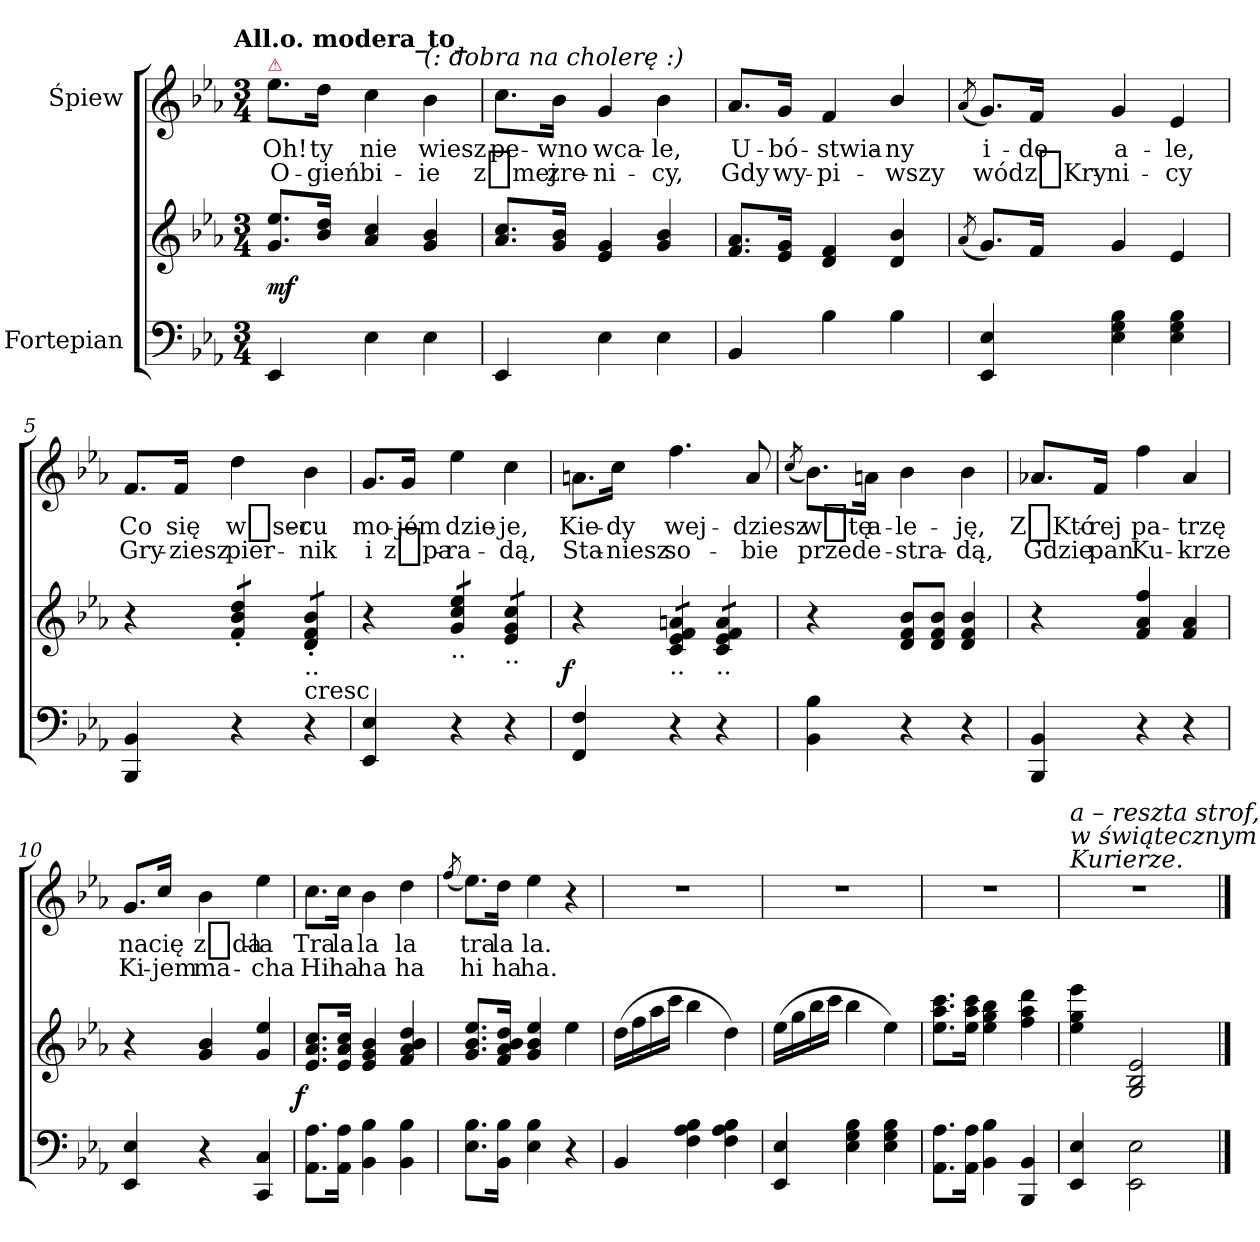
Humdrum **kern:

**kern	**kern	**dynam	**kern	**text	**text
*part2	*part2	*part2	*part1	*part1	*part1
*staff3	*staff2	*staff2/3	*staff1	*staff1	*staff1
*I"Fortepian	*	*	*I"Śpiew	*	*
*clefF4	*clefG2	*	*clefG2	*	*
*k[b-e-a-]	*k[b-e-a-]	*	*k[b-e-a-]	*	*
!!LO:TX:omd:t=All.o. modera_to_
*M3/4	*M3/4	*	*M3/4	*	*
=1	=1	=1	=1	=1	=1
!	!	!	!LO:TX:a:color=crimson:t=⚠	!	!
4EE-/	8.g/ 8.ee-/L	mf	8.ee-\L	Oh!	O-
.	16b-/ 16dd/Jk	.	16dd\Jk	ty	-gień
4E-\	4a-/ 4cc/	.	4cc\	nie	bi-
!	!	!	!LO:TX:a:i:t=(&colon; dobra na cholerę &colon;)	!	!
4E-\	4g/ 4b-/	.	4b-\	wiesz	-ie
=2	=2	=2	=2	=2	=2
4EE-/	8.a-/ 8.cc/L	.	8.cc\L	pe-	z_mej
.	16g/ 16b-/Jk	.	16b-\Jk	-wno	zre-
4E-\	4e-/ 4g/	.	4g/	wca-	-ni-
4E-\	4g/ 4b-/	.	4b-\	-le,	-cy,
=3	=3	=3	=3	=3	=3
4BB-/	8.f/ 8.a-/L	.	8.a-/L	U-	Gdy
.	16e-/ 16g/Jk	.	16g/Jk	-bó-	wy-
4B-\	4d/ 4f/	.	4f/	-stwia-	-pi-
4B-\	4d/ 4b-/	.	4b-/	-ny	-wszy
=4	=4	=4	=4	=4	=4
.	(8qa-/	.	(8qa-/	.	.
4EE-/ 4E-/	8.g/L)	.	8.g/L)	i-	wód
.	16f/Jk	.	16f/Jk	-de	z_Kry-
4E-\ 4G\ 4B-\	4g/	.	4g/	a-	-ni-
4E-\ 4G\ 4B-\	4e-/	.	4e-/	-le,	-cy
=5	=5	=5	=5	=5	=5
4BBB-/ 4BB-/	4r	.	8.f/L	Co	Gry-
.	.	.	16f/Jk	się	-ziesz
!	!LO:TX:b:t=..	!	!	!	!
*	*tremolo	*	*	*	*
4r	8f'/ 8b-'/ 8dd'/L	.	4dd\	w_ser-	pier-
.	8f'/ 8b-'/ 8dd'/J	.	.	.	.
!	!LO:TX:c:t=cresc	!	!	!	!
!	!LO:TX:b:t=..	!	!	!	!
4r	8d'/ 8f'/ 8b-'/L	.	4b-\	-cu	-nik
.	8d'/ 8f'/ 8b-'/J	.	.	.	.
=6	=6	=6	=6	=6	=6
4EE-/ 4E-/	4r	.	8.g/L	mo-	i
.	.	.	16g/Jk	-jém	z_pa-
!	!LO:TX:b:t=..	!	!	!	!
4r	8g/ 8cc/ 8ee-/L	.	4ee-\	dzie-	-ra-
.	8g/ 8cc/ 8ee-/J	.	.	.	.
!	!LO:TX:b:t=..	!	!	!	!
4r	8e-/ 8g/ 8cc/L	.	4cc\	-je,	-dą,
.	8e-/ 8g/ 8cc/J	.	.	.	.
=7	=7	=7	=7	=7	=7
!	!	!LO:DY:rj	!	!	!
4FF/ 4F/	4r	f	8.an\L	Kie-	Sta-
.	.	.	16cc\Jk	-dy	-niesz
!	!LO:TX:b:t=..	!	!	!	!
4r	8c/ 8e-/ 8f/ 8an/L	.	4.ff\	wej-	so-
.	8c/ 8e-/ 8f/ 8an/J	.	.	.	.
!	!LO:TX:b:t=..	!	!	!	!
4r	8c/ 8e-/ 8f/ 8a/L	.	.	.	.
.	8c/ 8e-/ 8f/ 8a/J	.	8a/	-dziesz	-bie
*	*Xtremolo	*	*	*	*
=8	=8	=8	=8	=8	=8
.	.	.	(8qcc/	.	.
4BB-\ 4B-\	4r	.	8.b-\L)	w_tę	przed
.	.	.	16an\Jk	a-	e-
4r	8d/ 8f/ 8b-/L	.	4b-\	-le-	-stra-
.	8d/ 8f/ 8b-/J	.	.	.	.
4r	4d/ 4f/ 4b-/	.	4b-\	-ję,	-dą,
=9	=9	=9	=9	=9	=9
4BBB-/ 4BB-/	4r	piiano	8.a-X/L	Z_Któ-	Gdzie
.	.	.	16f/Jk	-rej	pan
4r	4f/ 4a-/ 4ff/	.	4ff\	pa-	Ku-
4r	4f/ 4a-/	.	4a-/	-trzę	-krze
=10	=10	=10	=10	=10	=10
4EE-/ 4E-/	4r	.	8.g/L	na	Ki-
.	.	.	16cc/Jk	cię	-jem
4r	4g/ 4b-/	.	4b-\	z_da-	ma-
4CC/ 4C/	4g/ 4ee-/	.	4ee-\	-la	-cha
=11	=11	=11	=11	=11	=11
!	!	!LO:DY:rj	!	!	!
8.AA-\ 8.A-\L	8.e-/ 8.a-/ 8.cc/L	f	8.cc\L	Tra	Hi
16AA-\ 16A-\Jk	16e-/ 16a-/ 16cc/Jk	.	16cc\Jk	la	ha
4BB-\ 4B-\	4e-/ 4g/ 4b-/	.	4b-\	la	ha
4BB-\ 4B-\	4f/ 4a-/ 4b-/ 4dd/	.	4dd\	la	ha
=12	=12	=12	=12	=12	=12
.	.	.	(8qff/	.	.
8.E-\ 8.B-\L	8.g/ 8.b-/ 8.ee-/L	.	8.ee-\L)	tra	hi
16BB-\ 16B-\Jk	16f/ 16a-/ 16b-/ 16dd/Jk	.	16dd\Jk	la	ha
4E-\ 4B-\	4g/ 4b-/ 4ee-/	.	4ee-\	la.	ha.
4r	4ee-\	.	4r	.	.
=13	=13	=13	=13	=13	=13
4BB-/	(16dd\LL	.	2.r	.	.
.	16ff\	.	.	.	.
.	16aa-\	.	.	.	.
.	16ccc\JJ	.	.	.	.
4F\ 4A-\ 4B-\	4bb-\	.	.	.	.
4F\ 4A-\ 4B-\	4dd\)	.	.	.	.
=14	=14	=14	=14	=14	=14
4EE-/ 4E-/	(16ee-\LL	.	2.r	.	.
.	16gg\	.	.	.	.
.	16bb-\	.	.	.	.
.	16ccc\JJ	.	.	.	.
4E-\ 4G\ 4B-\	4bb-\	.	.	.	.
4E-\ 4G\ 4B-\	4ee-\)	.	.	.	.
=15	=15	=15	=15	=15	=15
8.AA-\ 8.A-\L	8.ee-\ 8.aa-\ 8.ccc\L	.	2.r	.	.
16AA-\ 16A-\Jk	16ee-\ 16aa-\ 16ccc\Jk	.	.	.	.
4BB-\ 4B-\	4ee-\ 4gg\ 4bb-\	.	.	.	.
4BBB-/ 4BB-/	4ff\ 4aa-\ 4ddd\	.	.	.	.
=16	=16	=16	=16	=16	=16
!	!	!	!LO:TX:a:i:t=a – reszta strof,\nw świątecznym \nKurierze.	!	!
4EE-/ 4E-/	4ee-\ 4gg\ 4eee-\	.	2.r	.	.
2EE-\ 2E-\	2G/ 2B-/ 2e-/	.	.	.	.
==	==	==	==	==	==
*-	*-	*-	*-	*-	*-
